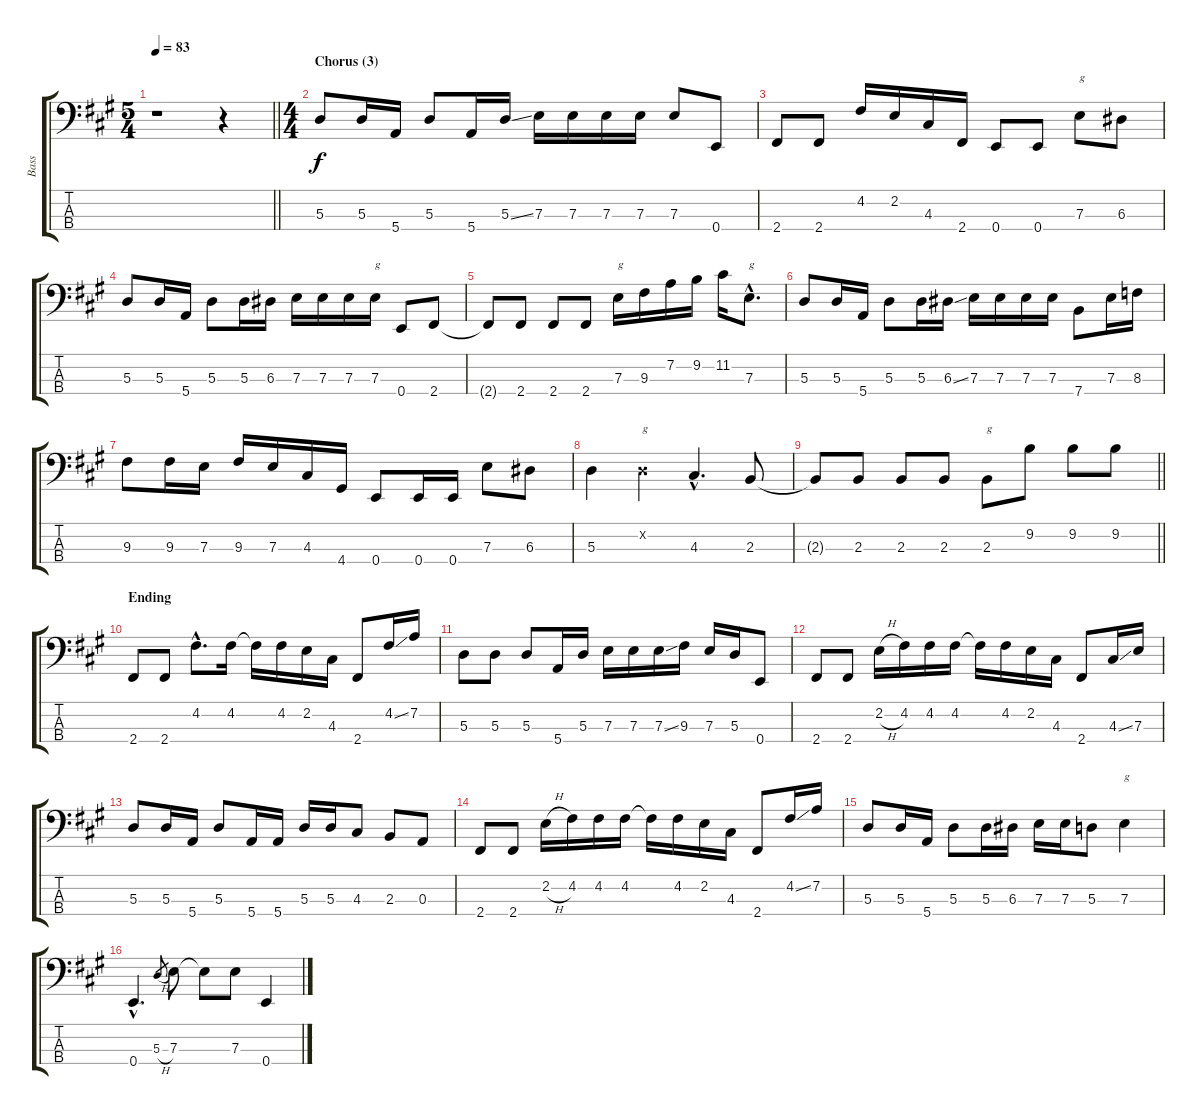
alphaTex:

\track ("Bass" "Bass") {instrument electricbasspick}
\staff {score tabs}
\tuning (G2 D2 A1 E1) {hide}
\ts (5 4)
\tempo 83
\clef f4
\barLineRight lightlight
\ks f#minor
r.1{dy f} r.4 |
\ts (4 4)
\section ("" "Chorus (3)")
5.3.8 5.3.16 5.4.16 5.3.8 5.4.16 5.3{ss}.16 7.3.16 7.3.16 7.3.16 7.3.16 7.3.8 0.4.8 |
2.4.8 2.4.8 4.2.16 2.2.16 4.3.16 2.4.16 0.4.8 0.4.8 7.3.8{txt "g"} 6.3.8 |
5.3.8 5.3.16 5.4.16 5.3.8 5.3.16 6.3.16 7.3.16 7.3.16 7.3.16 7.3.16{txt "g"} 0.4.8 2.4.8 |
2.4{t}.8 2.4.8 2.4.8 2.4.8 7.3.16{txt "g"} 9.3.16 7.2.16 9.2.16 11.2.16 7.3{hac}.8{d txt "g"} |
5.3.8 5.3.16 5.4.16 5.3.8 5.3.16 6.3{ss}.16 7.3.16 7.3.16 7.3.16 7.3.16 7.4.8 7.3.16 8.3.16 |
9.3.8 9.3.16 7.3.16 9.3.16 7.3.16 4.3.16 4.4.16 0.4.8 0.4.16 0.4.16 7.3.8 6.3.8 |
5.3.4 0.2{x}.4{txt "g"} 4.3{hac}.4{d} 2.3.8 |
\barLineRight lightlight
2.3{t}.8 2.3.8 2.3.8 2.3.8 2.3.8{txt "g"} 9.2.8 9.2.8 9.2.8 |
\section ("" "Ending")
2.4.8 2.4.8 4.2{hac}.8{d} 4.2.16 4.2{t}.16 4.2.16 2.2.16 4.3.16 2.4.8 4.2{ss}.16 7.2.16 |
5.3.8 5.3.8 5.3.8 5.4.16 5.3.16 7.3.16 7.3.16 7.3{ss}.16 9.3.16 7.3.16 5.3.16 0.4.8 |
2.4.8 2.4.8 2.2{h}.16 4.2.16 4.2.16 4.2.16 4.2{t}.16 4.2.16 2.2.16 4.3.16 2.4.8 4.3{ss}.16 7.3.16 |
5.3.8 5.3.16 5.4.16 5.3.8 5.4.16 5.4.16 5.3.16 5.3.16 4.3.8 2.3.8 0.3.8 |
2.4.8 2.4.8 2.2{h}.16 4.2.16 4.2.16 4.2.16 4.2{t}.16 4.2.16 2.2.16 4.3.16 2.4.8 4.2{ss}.16 7.2.16 |
5.3.8 5.3.16 5.4.16 5.3.8 5.3.16 6.3.16 7.3.16 7.3.16 5.3.8 7.3.4{txt "g"} |
0.4{hac}.4{d} 5.3{h}.8{gr} 7.3.8 7.3{t}.8 7.3.8 0.4.4
